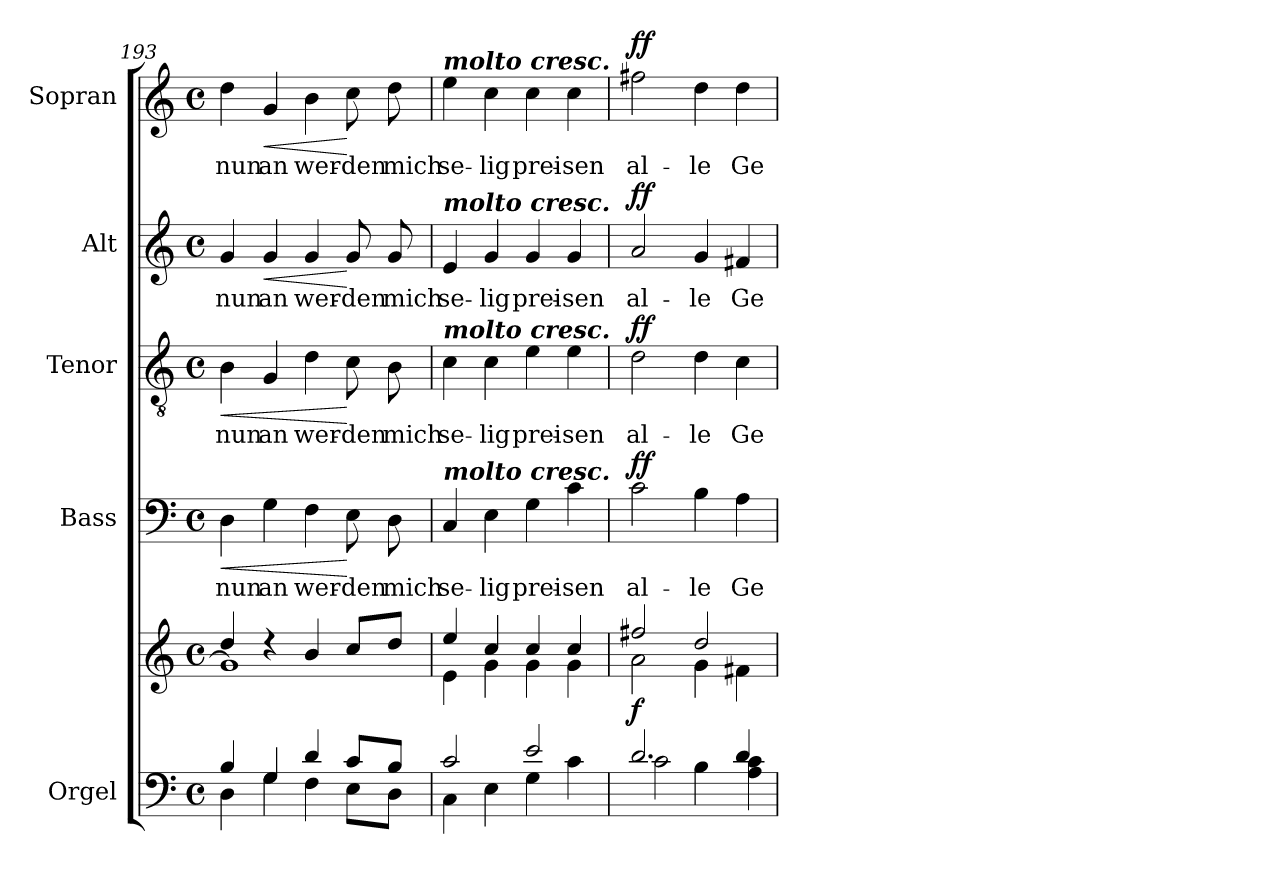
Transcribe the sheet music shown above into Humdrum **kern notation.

**kern	**kern	**dynam	**kern	**text	**dynam	**kern	**text	**dynam	**kern	**text	**dynam	**kern	**text	**dynam
*part5	*part5	*part5	*part4	*part4	*part4	*part3	*part3	*part3	*part2	*part2	*part2	*part1	*part1	*part1
*staff6	*staff5	*staff5/6	*staff4	*staff4	*staff4	*staff3	*staff3	*staff3	*staff2	*staff2	*staff2	*staff1	*staff1	*staff1
*I"Orgel	*	*	*I"Bass	*	*	*I"Tenor	*	*	*I"Alt	*	*	*I"Sopran	*	*
*I'Org.	*	*	*I'B	*	*	*I'T	*	*	*I'A	*	*	*I'S	*	*
*clefF4	*clefG2	*	*clefF4	*	*	*clefGv2	*	*	*clefG2	*	*	*clefG2	*	*
*k[]	*k[]	*	*k[]	*	*	*k[]	*	*	*k[]	*	*	*k[]	*	*
*C:	*C:	*	*C:	*	*	*C:	*	*	*C:	*	*	*C:	*	*
*M4/4	*M4/4	*	*M4/4	*	*	*M4/4	*	*	*M4/4	*	*	*M4/4	*	*
*met(c)	*met(c)	*	*met(c)	*	*	*met(c)	*	*	*met(c)	*	*	*met(c)	*	*
=193	=193	=193	=193	=193	=193	=193	=193	=193	=193	=193	=193	=193	=193	=193
*^	*^	*	*	*	*	*	*	*	*	*	*	*	*	*
!	!	!	!	!	!	!LO:LY:b	!LO:HP:b	!	!LO:LY:b	!LO:HP:b	!	!LO:LY:b	!	!	!LO:LY:b	!
4B/	4D\	4dd/	1g]	.	4D\	nun	<	4B\	nun	<	4g/	nun	.	4dd\	nun	.
!	!	!	!	!	!	!LO:LY:b	!	!	!LO:LY:b	!	!	!LO:LY:b	!LO:HP:b	!	!LO:LY:b	!LO:HP:b
4G/	4G\	4rdd	.	.	4G\	an	.	4G/	an	.	4g/	an	<	4g/	an	<
!	!	!	!	!	!	!LO:LY:b	!	!	!LO:LY:b	!	!	!LO:LY:b	!	!	!LO:LY:b	!
4d/	4F\	4b/	.	.	4F\	wer-	.	4d\	wer-	.	4g/	wer-	.	4b\	wer-	.
!	!	!	!	!	!	!LO:LY:b	!	!	!LO:LY:b	!	!	!LO:LY:b	!	!	!LO:LY:b	!
8c/L	8E\L	8cc/L	.	.	8E\	-den	[	8c\	-den	[	8g/	-den	[	8cc\	-den	[
!	!	!	!	!	!	!LO:LY:b	!	!	!LO:LY:b	!	!	!LO:LY:b	!	!	!LO:LY:b	!
8B/J	8D\J	8dd/J	.	.	8D\	mich	.	8B\	mich	.	8g/	mich	.	8dd\	mich	.
!!LO:LB:g=z
=194	=194	=194	=194	=194	=194	=194	=194	=194	=194	=194	=194	=194	=194	=194	=194	=194
!	!	!	!	!	!	!	!	!	!	!	!	!	!	!LO:TX:a:Bi:t=molto cresc.	!	!
!	!	!	!	!	!	!	!	!	!	!	!LO:TX:a:Bi:t=molto cresc.	!	!	!	!	!
!	!	!	!	!	!	!	!	!LO:TX:a:Bi:t=molto cresc.	!	!	!	!	!	!	!	!
!	!	!	!	!	!LO:TX:a:Bi:t=molto cresc.	!	!	!	!	!	!	!	!	!	!	!
!	!	!	!	!	!	!LO:LY:b	!	!	!LO:LY:b	!	!	!LO:LY:b	!	!	!LO:LY:b	!
2c/	4C\	4ee/	4e\	.	4C/	se-	.	4c\	se-	.	4e/	se-	.	4ee\	se-	.
!	!	!	!	!	!	!LO:LY:b	!	!	!LO:LY:b	!	!	!LO:LY:b	!	!	!LO:LY:b	!
.	4E\	4cc/	4g\	.	4E\	-lig	.	4c\	-lig	.	4g/	-lig	.	4cc\	-lig	.
!	!	!	!	!	!	!LO:LY:b	!	!	!LO:LY:b	!	!	!LO:LY:b	!	!	!LO:LY:b	!
2e/	4G\	4cc/	4g\	.	4G\	prei-	.	4e\	prei-	.	4g/	prei-	.	4cc\	prei-	.
!	!	!	!	!	!	!LO:LY:b	!	!	!LO:LY:b	!	!	!LO:LY:b	!	!	!LO:LY:b	!
.	4c\	4cc/	4g\	.	4c\	-sen	.	4e\	-sen	.	4g/	-sen	.	4cc\	-sen	.
=195	=195	=195	=195	=195	=195	=195	=195	=195	=195	=195	=195	=195	=195	=195	=195	=195
!	!	!	!	!LO:DY:b	!	!LO:LY:b	!LO:DY:a	!	!LO:LY:b	!LO:DY:a	!	!LO:LY:b	!LO:DY:a	!	!LO:LY:b	!LO:DY:a
2.d/	2c\	2ff#X/	2a\	f	2c\	al-	ff	2d\	al-	ff	2a/	al-	ff	2ff#X\	al-	ff
!	!	!	!	!	!	!LO:LY:b	!	!	!LO:LY:b	!	!	!LO:LY:b	!	!	!LO:LY:b	!
.	4B\	2dd/	4g\	.	4B\	-le	.	4d\	-le	.	4g/	-le	.	4dd\	-le	.
!	!	!	!	!	!	!LO:LY:b	!	!	!LO:LY:b	!	!	!LO:LY:b	!	!	!LO:LY:b	!
4d/	4A\ 4c\	.	4f#X\	.	4A\	Ge-	.	4c\	Ge-	.	4f#X/	Ge-	.	4dd\	Ge-	.
*v	*v	*	*	*	*	*	*	*	*	*	*	*	*	*	*	*
*	*v	*v	*	*	*	*	*	*	*	*	*	*	*	*	*
=	=	=	=	=	=	=	=	=	=	=	=	=	=	=
*-	*-	*-	*-	*-	*-	*-	*-	*-	*-	*-	*-	*-	*-	*-
